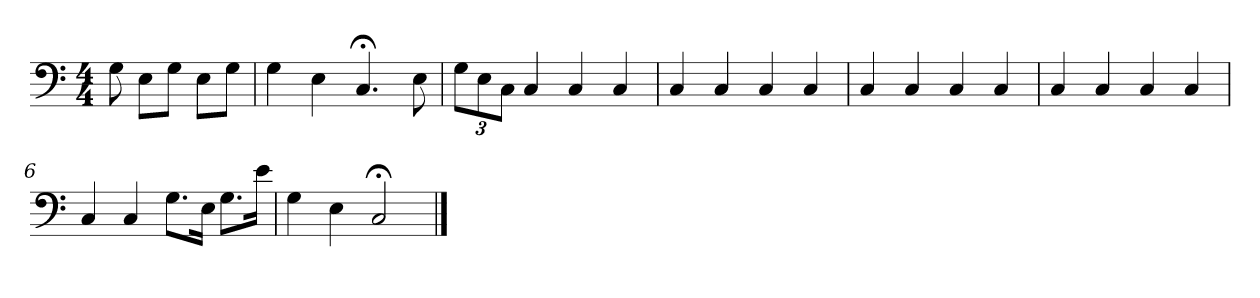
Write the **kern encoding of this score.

**kern
*part1
*staff1
*clefF4
*k[]
*M4/4
=
8G
8E\L
8G\J
8E\L
8G\J
=1
4G
4E
4.C;<
8E
=2
12G\L
12E\
12C\J
4C
4C
4C
=3
4C
4C
4C
4C
=4
4C
4C
4C
4C
=5
4C
4C
4C
4C
=6
4C
4C
8.G\L
16E\Jk
8.G\L
16e\Jk
=7
4G
4E
2C;<
==
*-
